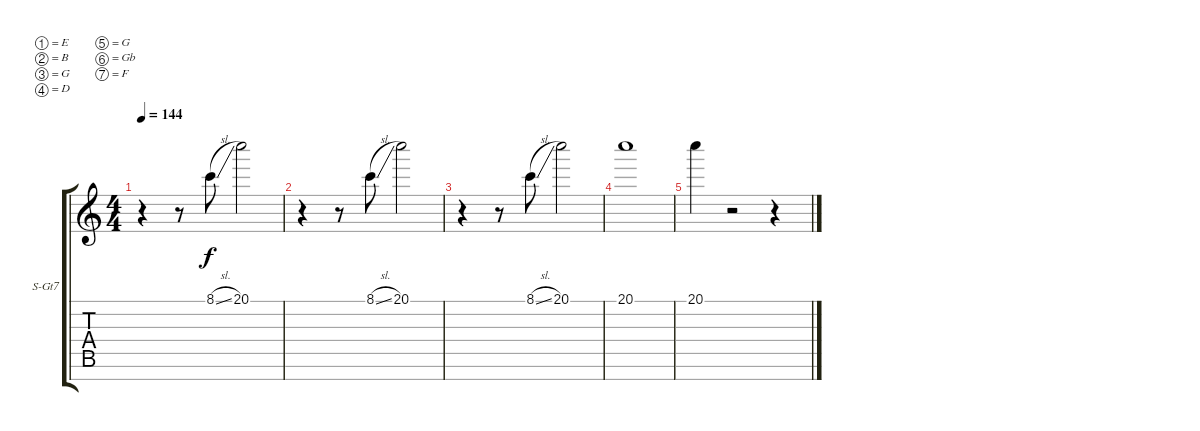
\bracketExtendMode groupsimilarinstruments
\firstSystemTrackNameOrientation horizontal
\otherSystemsTrackNameOrientation horizontal
\track ("Flake 5" "S-Gt7") {instrument pad6metallic}
\staff {score tabs}
\tuning (E4 B3 G3 D3 G0 Gb0 F0)
\displaytranspose 12
\ts (4 4)
\tempo 144
\clef g2
\ks c
r.4{dy f} r.8 8.1{sl}.8 20.1.2 |
r.4 r.8 8.1{sl}.8 20.1.2 |
r.4 r.8 8.1{sl}.8 20.1.2 |
20.1.1 |
20.1.4 r.2 r.4
